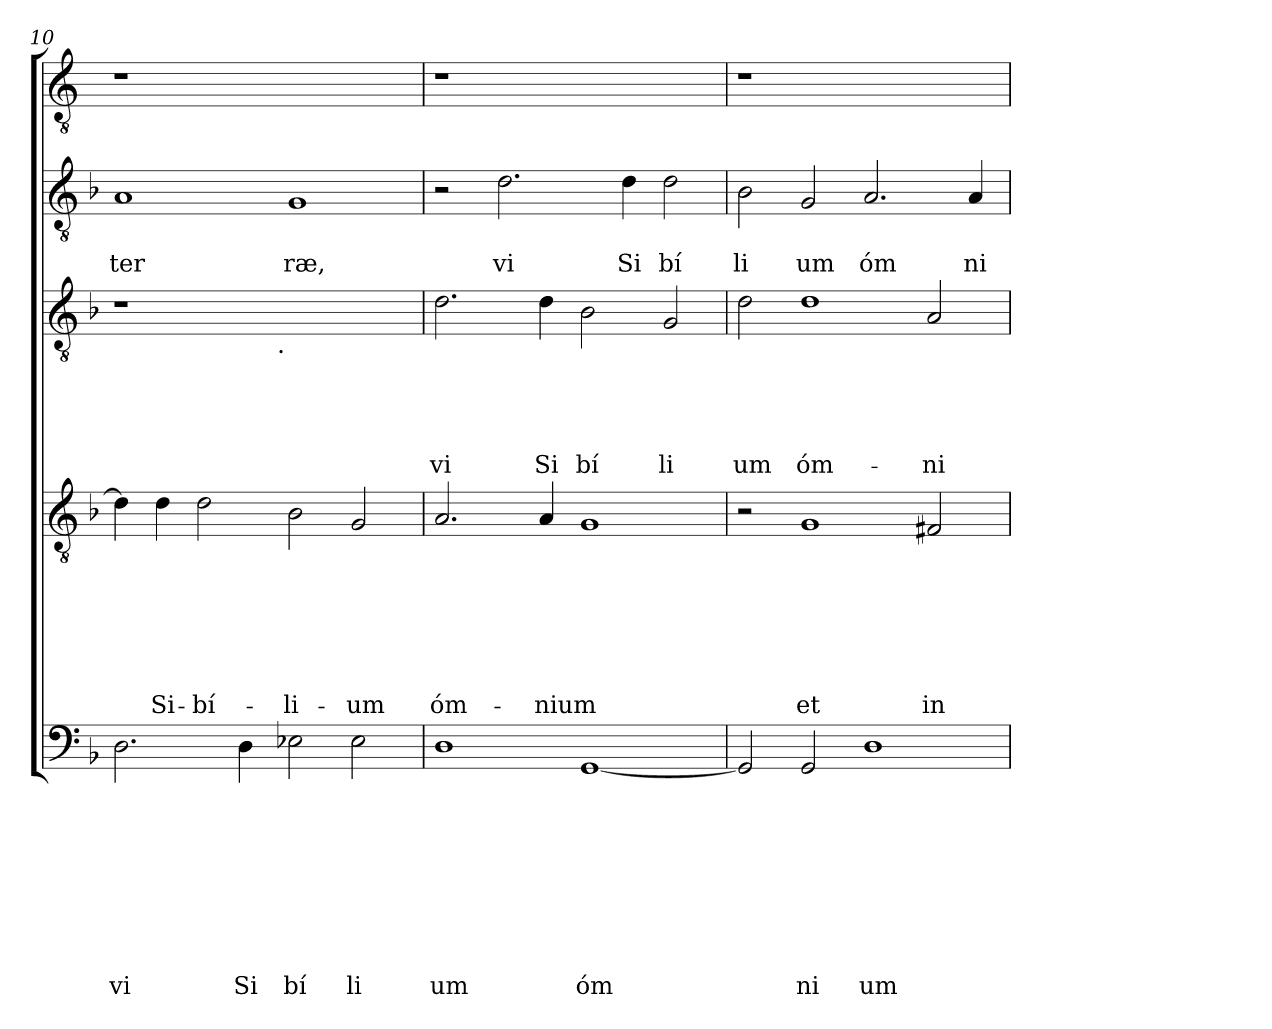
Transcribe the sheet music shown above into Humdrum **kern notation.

**kern	**text	**text	**text	**text	**text	**text	**text	**text	**text	**kern	**text	**text	**text	**text	**text	**text	**text	**kern	**text	**text	**text	**text	**text	**kern	**text	**text	**kern
*part5	*part5	*part5	*part5	*part5	*part5	*part5	*part5	*part5	*part5	*part4	*part4	*part4	*part4	*part4	*part4	*part4	*part4	*part3	*part3	*part3	*part3	*part3	*part3	*part2	*part2	*part2	*part1
*staff5	*staff5	*staff5	*staff5	*staff5	*staff5	*staff5	*staff5	*staff5	*staff5	*staff4	*staff4	*staff4	*staff4	*staff4	*staff4	*staff4	*staff4	*staff3	*staff3	*staff3	*staff3	*staff3	*staff3	*staff2	*staff2	*staff2	*staff1
*clefF4	*	*	*	*	*	*	*	*	*	*clefGv2	*	*	*	*	*	*	*	*clefGv2	*	*	*	*	*	*clefGv2	*	*	*clefGv2
*k[b-]	*	*	*	*	*	*	*	*	*	*k[b-]	*	*	*	*	*	*	*	*k[b-]	*	*	*	*	*	*k[b-]	*	*	*k[]
*F:	*	*	*	*	*	*	*	*	*	*F:	*	*	*	*	*	*	*	*F:	*	*	*	*	*	*F:	*	*	*C:
=10	=10	=10	=10	=10	=10	=10	=10	=10	=10	=10	=10	=10	=10	=10	=10	=10	=10	=10	=10	=10	=10	=10	=10	=10	=10	=10	=10
!	!	!	!	!	!	!	!	!	!LO:LY:b	!	!	!	!	!	!	!	!	!	!	!	!	!	!	!	!	!LO:LY:b	!
*	*	*	*	*	*	*	*	*	*	*	*	*	*	*	*	*	*	*^	*	*	*	*	*	*	*	*	*
2.D\	.	.	.	.	.	.	.	.	vi	4d\]	.	.	.	.	.	.	.	1r	2ryy	.	.	.	.	.	1A	.	ter	1r
!	!	!	!	!	!	!	!	!	!	!	!	!	!	!	!	!	!LO:LY:b	!	!	!	!	!	!	!	!	!	!	!
.	.	.	.	.	.	.	.	.	.	4d\	.	.	.	.	.	.	-Si-	.	.	.	.	.	.	.	.	.	.	.
!	!	!	!	!	!	!	!	!	!	!	!	!	!	!	!	!	!LO:LY:b	!	!	!	!	!	!	!	!	!	!	!
.	.	.	.	.	.	.	.	.	.	2d\	.	.	.	.	.	.	-bí-	.	4...ryy	.	.	.	.	.	.	.	.	.
!	!	!	!	!	!	!	!	!	!LO:LY:b	!	!	!	!	!	!	!	!	!	!	!	!	!	!	!	!	!	!	!
4D\	.	.	.	.	.	.	.	.	Si	.	.	.	.	.	.	.	.	.	.	.	.	.	.	.	.	.	.	.
!	!	!	!	!	!	!	!	!	!	!	!	!	!	!	!	!	!	!	!LO:TX:b:t=.	!	!	!	!	!	!	!	!	!
.	.	.	.	.	.	.	.	.	.	.	.	.	.	.	.	.	.	.	1ryy	.	.	.	.	.	.	.	.	.
!	!	!	!	!	!	!	!	!	!LO:LY:b	!	!	!	!	!	!	!	!LO:LY:b	!	!	!	!	!	!	!	!	!	!LO:LY:b	!
2E-\	.	.	.	.	.	.	.	.	bí	2B-\	.	.	.	.	.	.	-li-	1ryy	.	.	.	.	.	.	1G	.	ræ,	1ryy
!	!	!	!	!	!	!	!	!	!LO:LY:b	!	!	!	!	!	!	!	!LO:LY:b	!	!	!	!	!	!	!	!	!	!	!
2E-\	.	.	.	.	.	.	.	.	li	2G/	.	.	.	.	.	.	-um	.	.	.	.	.	.	.	.	.	.	.
.	.	.	.	.	.	.	.	.	.	.	.	.	.	.	.	.	.	.	32ryy	.	.	.	.	.	.	.	.	.
=11	=11	=11	=11	=11	=11	=11	=11	=11	=11	=11	=11	=11	=11	=11	=11	=11	=11	=11	=11	=11	=11	=11	=11	=11	=11	=11	=11	=11
!	!	!	!	!	!	!	!	!	!LO:LY:b	!	!	!	!	!	!	!	!LO:LY:b	!	!	!	!	!	!	!LO:LY:b	!	!	!	!
*	*	*	*	*	*	*	*	*	*	*	*	*	*	*	*	*	*	*v	*v	*	*	*	*	*	*	*	*	*
1D	.	.	.	.	.	.	.	.	um	2.A/	.	.	.	.	.	.	óm-	2.d\	.	.	.	.	vi	2r	.	.	1r
!	!	!	!	!	!	!	!	!	!	!	!	!	!	!	!	!	!	!	!	!	!	!	!	!	!	!LO:LY:b	!
.	.	.	.	.	.	.	.	.	.	.	.	.	.	.	.	.	.	.	.	.	.	.	.	2.d\	.	vi	.
!	!	!	!	!	!	!	!	!	!	!	!	!	!	!	!	!	!LO:LY:b	!	!	!	!	!	!LO:LY:b	!	!	!	!
.	.	.	.	.	.	.	.	.	.	4A/	.	.	.	.	.	.	-nium	4d\	.	.	.	.	Si	.	.	.	.
!	!	!	!	!	!	!	!	!	!LO:LY:b	!	!	!	!	!	!	!	!	!	!	!	!	!	!LO:LY:b	!	!	!	!
[>1GG	.	.	.	.	.	.	.	.	óm	1G	.	.	.	.	.	.	.	2B-\	.	.	.	.	bí	.	.	.	1ryy
!	!	!	!	!	!	!	!	!	!	!	!	!	!	!	!	!	!	!	!	!	!	!	!	!	!	!LO:LY:b	!
.	.	.	.	.	.	.	.	.	.	.	.	.	.	.	.	.	.	.	.	.	.	.	.	4d\	.	Si	.
!	!	!	!	!	!	!	!	!	!	!	!	!	!	!	!	!	!	!	!	!	!	!	!LO:LY:b	!	!	!LO:LY:b	!
.	.	.	.	.	.	.	.	.	.	.	.	.	.	.	.	.	.	2G/	.	.	.	.	li	2d\	.	bí	.
!!LO:PB:g=z
=12	=12	=12	=12	=12	=12	=12	=12	=12	=12	=12	=12	=12	=12	=12	=12	=12	=12	=12	=12	=12	=12	=12	=12	=12	=12	=12	=12
!	!	!	!	!	!	!	!	!	!	!	!	!	!	!	!	!	!	!	!	!	!	!	!LO:LY:b	!	!	!LO:LY:b	!
2GG/]	.	.	.	.	.	.	.	.	.	2r	.	.	.	.	.	.	.	2d\	.	.	.	.	um	2B-\	.	li	1r
!	!	!	!	!	!	!	!	!	!LO:LY:b	!	!	!	!	!	!	!	!LO:LY:b	!	!	!	!	!	!LO:LY:b	!	!	!LO:LY:b	!
2GG/	.	.	.	.	.	.	.	.	ni	1G	.	.	.	.	.	.	et	1d	.	.	.	.	óm-	2G/	.	um	.
!	!	!	!	!	!	!	!	!	!LO:LY:b	!	!	!	!	!	!	!	!	!	!	!	!	!	!	!	!	!LO:LY:b	!
1D	.	.	.	.	.	.	.	.	um	.	.	.	.	.	.	.	.	.	.	.	.	.	.	2.A/	.	óm	1ryy
!	!	!	!	!	!	!	!	!	!	!	!	!	!	!	!	!	!LO:LY:b	!	!	!	!	!	!LO:LY:b	!	!	!	!
.	.	.	.	.	.	.	.	.	.	2F#/	.	.	.	.	.	.	in	2A/	.	.	.	.	-ni-	.	.	.	.
!	!	!	!	!	!	!	!	!	!	!	!	!	!	!	!	!	!	!	!	!	!	!	!	!	!	!LO:LY:b	!
.	.	.	.	.	.	.	.	.	.	.	.	.	.	.	.	.	.	.	.	.	.	.	.	4A/	.	ni	.
=	=	=	=	=	=	=	=	=	=	=	=	=	=	=	=	=	=	=	=	=	=	=	=	=	=	=	=
*-	*-	*-	*-	*-	*-	*-	*-	*-	*-	*-	*-	*-	*-	*-	*-	*-	*-	*-	*-	*-	*-	*-	*-	*-	*-	*-	*-
